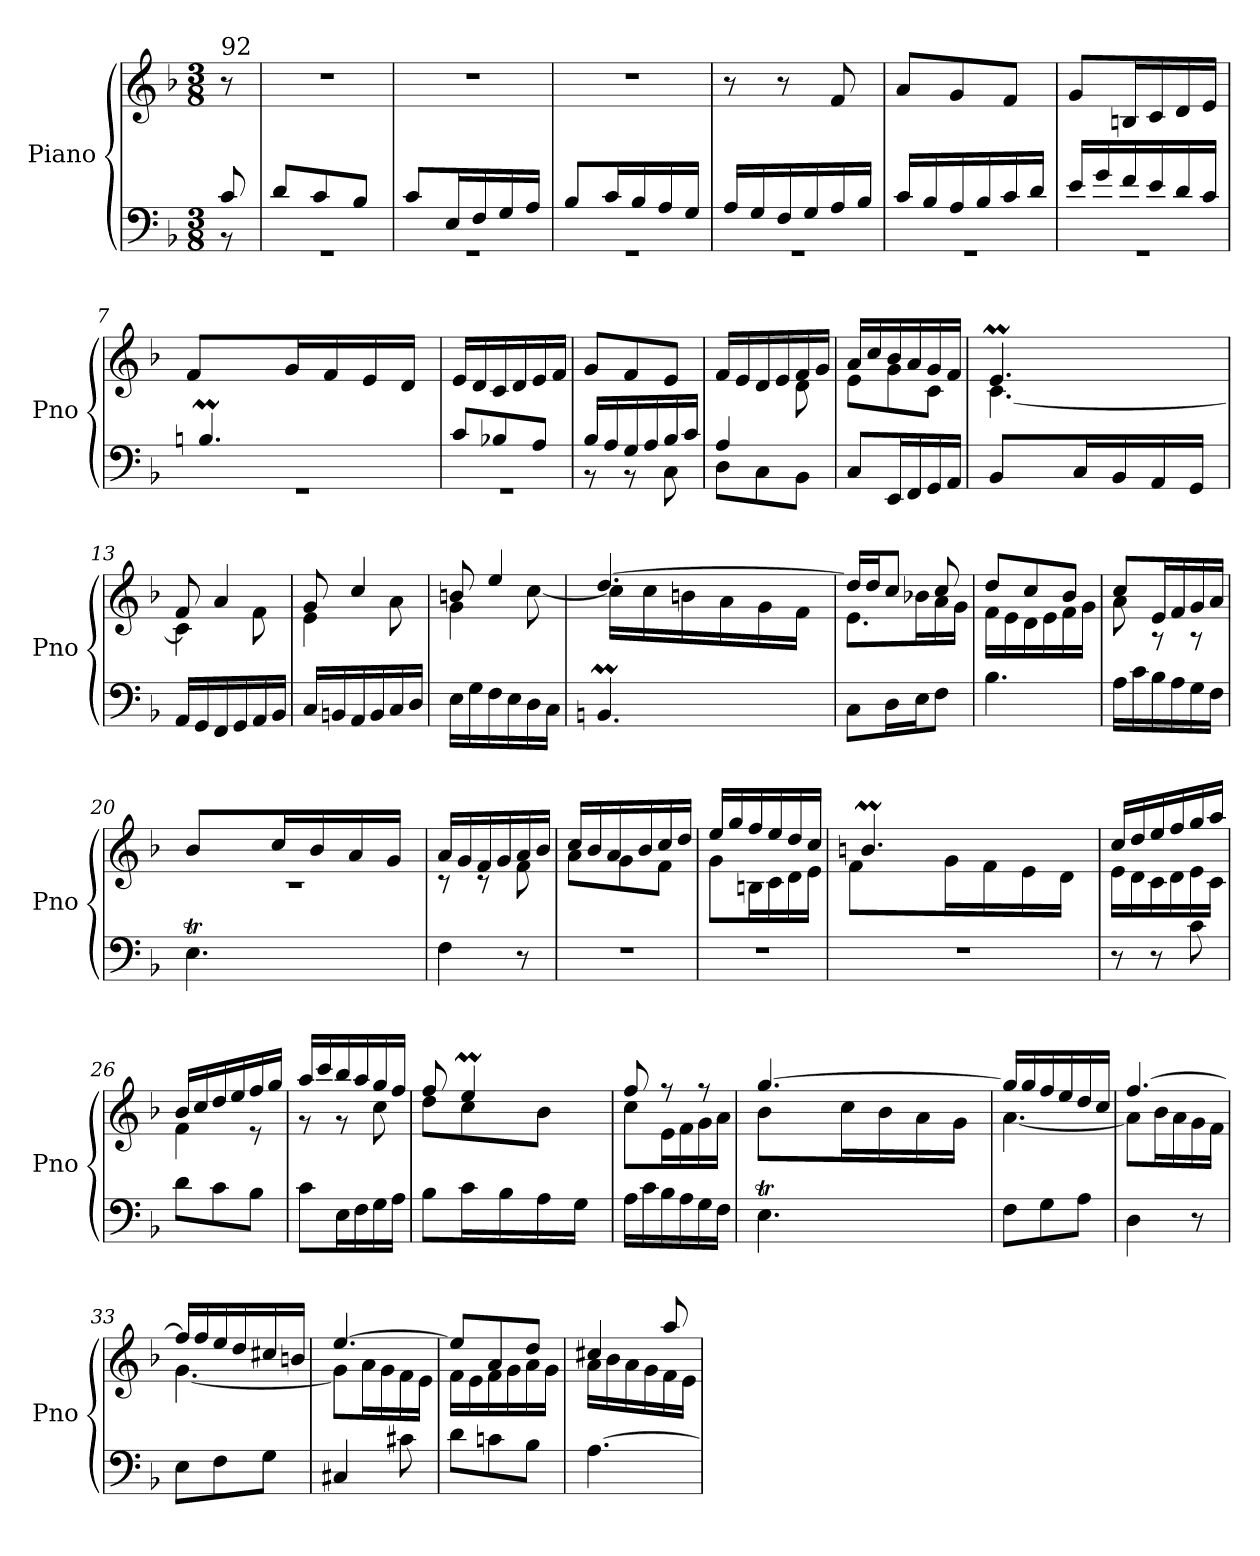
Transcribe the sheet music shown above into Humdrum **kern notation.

**kern	**kern
*part1	*part1
*staff2	*staff1
*I"Piano	*
*I'Pno	*
*clefF4	*clefG2
*k[b-]	*k[b-]
*F:	*F:
*M3/8	*M3/8
=	=
*^	*
!	!	!LO:TX:a:t=92
8c/	8rBB	8r
=1	=1	=1
4.rGG	8d/L	4.r
.	8c/	.
.	8B-/J	.
=2	=2	=2
4.rGG	8c/L	4.r
.	16E/L	.
.	16F/	.
.	16G/	.
.	16A/JJ	.
=3	=3	=3
4.rGG	8B-/L	4.r
.	16c/L	.
.	16B-/	.
.	16A/	.
.	16G/JJ	.
=4	=4	=4
4.rGG	16A/LL	8r
.	16G/	.
.	16F/	8r
.	16G/	.
.	16A/	8f/
.	16B-/JJ	.
=5	=5	=5
4.rGG	16c/LL	8a/L
.	16B-/	.
.	16A/	8g/
.	16B-/	.
.	16c/	8f/J
.	16d/JJ	.
=6	=6	=6
4.rGG	16e/LL	8g/L
.	16g/	.
.	16f/	16Bn/L
.	16e/	16c/
.	16d/	16d/
.	16c/JJ	16e/JJ
=7	=7	=7
*	*^	*
4.rGG	32cyy	4.Bnm/	8f/L
.	32Byy	.	.
.	32cyy	.	.
.	32Byy	.	.
.	32cyy	.	16g/L
.	32Byy	.	.
.	32cyy	.	16f/
.	32Byy	.	.
.	32cyy	.	16e/
.	32Byy	.	.
.	32Ayy	.	16d/JJ
.	32Byy	.	.
*	*v	*v	*
!!LO:LB:g=z
=8	=8	=8
4.rGG	8c/L	16e/LL
.	.	16d/
.	8B-X/	16c/
.	.	16d/
.	8A/J	16e/
.	.	16f/JJ
=9	=9	=9
16B-/LL	8rBB	8g/L
16A/	.	.
16G/	8rBB	8f/
16A/	.	.
16B-/	8C\	8e/J
16c/JJ	.	.
=10	=10	=10
*	*	*^
8D\L	4A/	16f/LL	4ryy
.	.	16e/	.
8C\	.	16d/	.
.	.	16e/	.
8BB-\J	8ryy	16f/	8d\
.	.	16g/JJ	.
*v	*v	*	*
=11	=11	=11
8C/L	16a/LL	8e\L
.	16cc/	.
16EE/L	16b-/	8g\
16FF/	16a/	.
16GG/	16g/	8c\J
16AA/JJ	16f/JJ	.
=12	=12	=12
*	*	*^
8BB-/L	4.em/	[4.c\	32fyy
.	.	.	32eyy
.	.	.	32fyy
.	.	.	32eyy
16C/L	.	.	32fyy
.	.	.	32eyy
16BB-/	.	.	32fyy
.	.	.	32eyy
16AA/	.	.	32fyy
.	.	.	32eyy
16GG/JJ	.	.	32dyy
.	.	.	32eyy
*	*	*v	*v
=13	=13	=13
16AA/LL	8f/	4c\]
16GG/	.	.
16FF/	4a/	.
16GG/	.	.
16AA/	.	8f\
16BB-/JJ	.	.
=14	=14	=14
16C/LL	8g/	4e\
16BBn/	.	.
16AA/	4cc/	.
16BB/	.	.
16C/	.	8a\
16D/JJ	.	.
=15	=15	=15
16E\LL	8bn/	4g\
16G\	.	.
16F\	4ee/	.
16E\	.	.
16D\	.	[8cc\
16C\JJ	.	.
!!LO:LB:g=z	!!
=16	=16	=16
*^	*	*
4.BBnm/	32Cyy	[4.dd/	16cc\LL]
.	32BByy	.	.
.	32Cyy	.	16cc\
.	32BByy	.	.
.	32Cyy	.	16bn\
.	32BByy	.	.
.	32Cyy	.	16a\
.	32BByy	.	.
.	32Cyy	.	16g\
.	32BByy	.	.
.	32AAyy	.	16f\JJ
.	32BByy	.	.
*v	*v	*	*
=17	=17	=17
8C\L	16dd/LL]	8.e\L
.	16dd/J	.
16D\L	8cc/J	.
16E\J	.	16b-X\L
8F\J	8cc/	16a\
.	.	16g\JJ
=18	=18	=18
4.B-\	8dd/L	16f\LL
.	.	16e\
.	8cc/	16d\
.	.	16e\
.	8b-/J	16f\
.	.	16g\JJ
=19	=19	=19
16A\LL	8cc/L	8a\
16c\	.	.
16B-\	16e/L	8rA
16A\	16f/	.
16G\	16g/	8rA
16F\JJ	16a/JJ	.
=20	=20	=20
*^	*	*
4.Et\	32Fyy	4.rc	8b-/L
.	32Eyy	.	.
.	32Fyy	.	.
.	32Eyy	.	.
.	32Fyy	.	16cc/L
.	32Eyy	.	.
.	32Fyy	.	16b-/
.	32Eyy	.	.
.	32Fyy	.	16a/
.	32Eyy	.	.
.	32Dyy	.	16g/JJ
.	32Eyy	.	.
*v	*v	*	*
=21	=21	=21
4F\	16a/LL	8rc
.	16g/	.
.	16f/	8rc
.	16g/	.
8r	16a/	8f\
.	16b-/JJ	.
=22	=22	=22
4.r	16cc/LL	8a\L
.	16b-/	.
.	16a/	8g\
.	16b-/	.
.	16cc/	8f\J
.	16dd/JJ	.
!!LO:LB:g=z	!!
=23	=23	=23
4.r	16ee/LL	8g\L
.	16gg/	.
.	16ff/	16Bn\L
.	16ee/	16c\
.	16dd/	16d\
.	16cc/JJ	16e\JJ
=24	=24	=24
*	*	*^
4.r	8f\L	32ccyy	4.bnm/
.	.	32byy	.
.	.	32ccyy	.
.	.	32byy	.
.	16g\L	32ccyy	.
.	.	32byy	.
.	16f\	32ccyy	.
.	.	32byy	.
.	16e\	32ccyy	.
.	.	32byy	.
.	16d\JJ	32ayy	.
.	.	32byy	.
*	*	*v	*v
=25	=25	=25
8r	16cc/LL	16e\LL
.	16dd/	16d\
8r	16ee/	16c\
.	16ff/	16d\
8c\	16gg/	16e\
.	16aa/JJ	16c\JJ
=26	=26	=26
8d\L	16b-/LL	4f\
.	16cc/	.
8c\	16dd/	.
.	16ee/	.
8B-\J	16ff/	8re
.	16gg/JJ	.
=27	=27	=27
8c\L	16aa/LL	8rg
.	16ccc/	.
16E\L	16bb-/	8rg
16F\	16aa/	.
16G\	16gg/	8cc\
16A\JJ	16ff/JJ	.
=28	=28	=28
*	*	*^
8B-\L	8ff/	8dd\L	8ryy
16c\L	4eem/	8cc\	32ffyy
.	.	.	32eeyy
16B-\	.	.	32ffyy
.	.	.	32eeyy
16A\	.	8b-\J	32ffyy
.	.	.	32eeyy
16G\JJ	.	.	32ddyy
.	.	.	32eeyy
*	*	*v	*v
=29	=29	=29
16A\LL	8ff/	8cc\L
16c\	.	.
16B-\	8rff	16e\L
16A\	.	16f\
16G\	8rff	16g\
16F\JJ	.	16a\JJ
=30	=30	=30
*^	*	*
4.Et\	32Fyy	[4.gg/	8b-\L
.	32Eyy	.	.
.	32Fyy	.	.
.	32Eyy	.	.
.	32Fyy	.	16cc\L
.	32Eyy	.	.
.	32Fyy	.	16b-\
.	32Eyy	.	.
.	32Fyy	.	16a\
.	32Eyy	.	.
.	32Dyy	.	16g\JJ
.	32Eyy	.	.
*v	*v	*	*
!!LO:LB:g=z	!!
=31	=31	=31
8F\L	16gg/LL]	[4.a\
.	16gg/	.
8G\	16ff/	.
.	16ee/	.
8A\J	16dd/	.
.	16cc/JJ	.
=32	=32	=32
4D\	[4.ff/	8a\L]
.	.	16b-\L
.	.	16a\
8r	.	16g\
.	.	16f\JJ
=33	=33	=33
8E\L	16ff/LL]	[4.g\
.	16ff/	.
8F\	16ee/	.
.	16dd/	.
8G\J	16cc#X/	.
.	16bn/JJ	.
=34	=34	=34
4C#X/	[4.ee/	8g\L]
.	.	16a\L
.	.	16g\
8c#X\	.	16f\
.	.	16e\JJ
=35	=35	=35
8d\L	8ee/L]	16f\LL
.	.	16e\
8cn\	8a/	16f\
.	.	16g\
8B-\J	8dd/J	16a\
.	.	16g\JJ
=36	=36	=36
[4.A\	4cc#X/	16a\LL
.	.	16b-\
.	.	16a\
.	.	16g\
.	8aa/	16f\
.	.	16e\JJ
*	*v	*v
=	=
*-	*-
